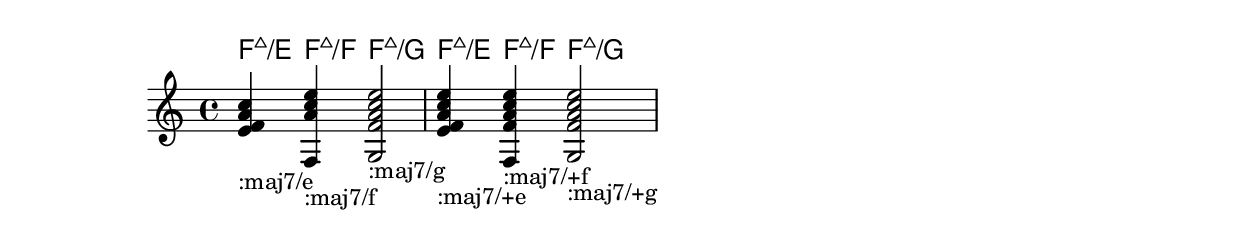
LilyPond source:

\version "2.11.51"

\header {

  texidoc = "In ignatzek inversions, a note is dropped down to act as the
bass note of the chord. Bass note may be also added explicitly.  
Above the staff: computed chord names. Below staff: entered chord name. 
"

}


bladidbla = \chordmode { 
  f4:maj7/e_":maj7/e" f:maj7/f_":maj7/f" f2:maj7/g_":maj7/g"
  f4:maj7/+e_":maj7/+e" f:maj7/+f_":maj7/+f" f2:maj7/+g_":maj7/+g"
}

<<
  \context ChordNames \bladidbla
  \context Voice \bladidbla
>>
